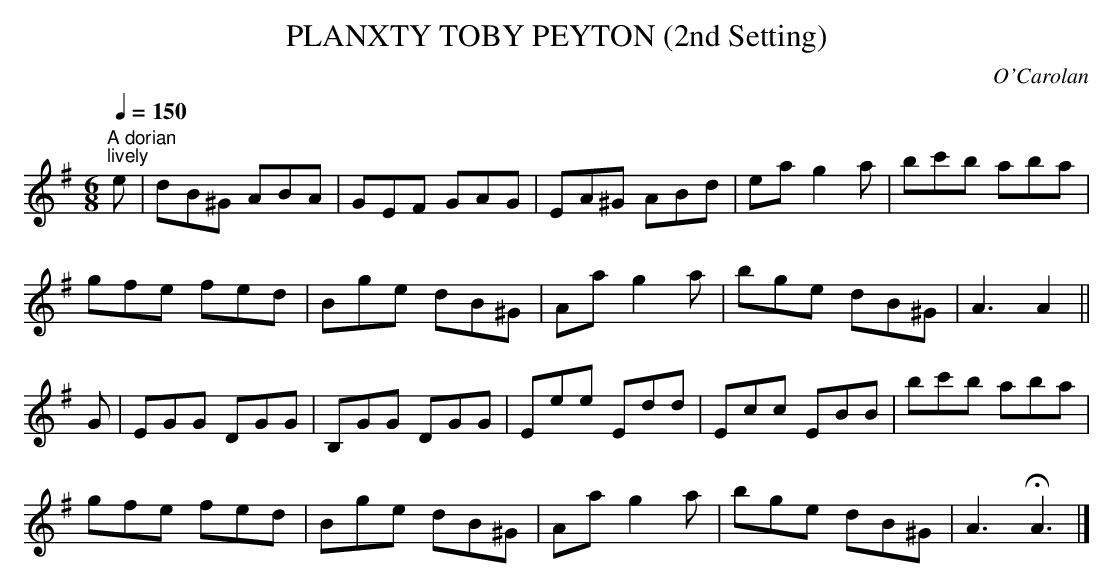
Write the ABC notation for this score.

X:1
T:PLANXTY TOBY PEYTON (2nd Setting)
C:O'Carolan
Q:1/4=150
M:6/8
L:1/8
K:G % source key Gm
"A dorian"
"lively"
e|dB^G ABA|GEF GAG|EA^G ABd|ea g2a|bc'b aba|
gfe fed|Bge dB^G|Aa g2a|bge dB^G|A3 A2||
G|EGG DGG|B,GG DGG|Eee Edd|Ecc EBB|bc'b aba|
gfe fed|Bge dB^G|Aa g2a|bge dB^G|A3 HA3|]
